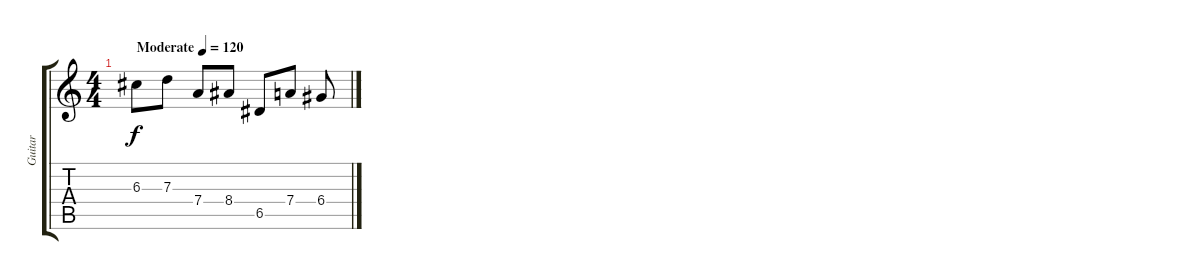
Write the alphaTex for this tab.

\track ("Guitar" "Guitar") {instrument electricguitarclean}
\staff {score tabs}
\tuning (E4 B3 G3 D3 A2 E2) {hide}
\ts (4 4)
\tempo (120 "Moderate")
\clef g2
\ks c
6.3.8{dy f instrument electricguitarclean} 7.3.8 7.4.8 8.4.8 6.5.8 7.4.8 6.4.8
